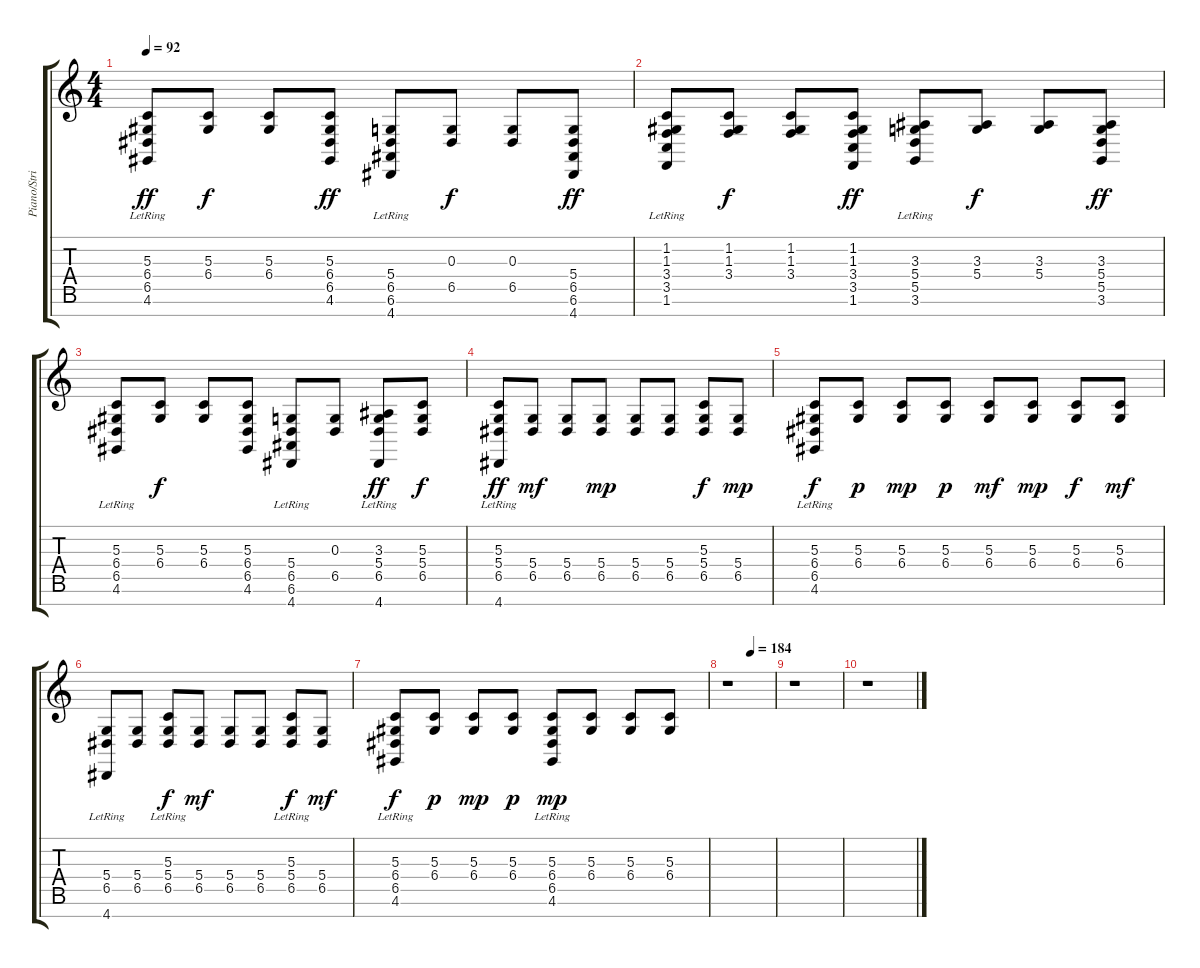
\track ("Piano/Strings" "Piano/Stri") {instrument acousticgrandpiano}
\staff {score tabs}
\tuning (E4 B3 G3 D3 A2 E2 B1) {hide}
\ts (4 4)
\tempo 92
\clef g2
\ks c
(5.3 6.4 6.5{lr} 4.6{lr}).8{dy ff} (5.3 6.4).8{dy f} (5.3 6.4).8 (5.3 6.4 6.5 4.6).8{dy ff} (5.4 6.5 6.6{lr} 4.7{lr}).8 (0.3 6.5).8{dy f} (0.3 6.5).8 (5.4 6.5 6.6 4.7).8{dy ff} |
(1.2 1.3 3.4 3.5{lr} 1.6{lr}).8 (1.2 1.3 3.4).8{dy f} (1.2 1.3 3.4).8 (1.2 1.3 3.4 3.5 1.6).8{dy ff} (3.3 5.4 5.5{lr} 3.6{lr}).8 (3.3 5.4).8{dy f} (3.3 5.4).8 (3.3 5.4 5.5 3.6).8{dy ff} |
(5.3 6.4 6.5{lr} 4.6{lr}).8 (5.3 6.4).8{dy f} (5.3 6.4).8 (5.3 6.4 6.5 4.6).8 (5.4 6.5 6.6{lr} 4.7{lr}).8 (0.3 6.5).8 (3.3 5.4 6.5 4.7{lr}).8{dy ff} (5.3 5.4 6.5).8{dy f} |
(5.3{lr} 5.4 6.5 4.7{lr}).8{dy ff} (5.4 6.5).8{dy mf} (5.4 6.5).8 (5.4 6.5).8{dy mp} (5.4 6.5).8 (5.4 6.5).8 (5.3 5.4 6.5).8{dy f} (5.4 6.5).8{dy mp} |
(5.3 6.4 6.5{lr} 4.6{lr}).8{dy f} (5.3 6.4).8{dy p} (5.3 6.4).8{dy mp} (5.3 6.4).8{dy p} (5.3 6.4).8{dy mf} (5.3 6.4).8{dy mp} (5.3 6.4).8{dy f} (5.3 6.4).8{dy mf} |
(5.4 6.5 4.7{lr}).8 (5.4 6.5).8 (5.3{lr} 5.4 6.5).8{dy f} (5.4 6.5).8{dy mf} (5.4 6.5).8 (5.4 6.5).8 (5.3{lr} 5.4 6.5).8{dy f} (5.4 6.5).8{dy mf} |
(5.3 6.4 6.5{lr} 4.6{lr}).8{dy f} (5.3 6.4).8{dy p} (5.3 6.4).8{dy mp} (5.3 6.4).8{dy p} (5.3 6.4 6.5{lr} 4.6{lr}).8{dy mp} (5.3 6.4).8 (5.3 6.4).8 (5.3 6.4).8 |
\tempo (184 0.5)
r.1 |
r.1 |
r.1
